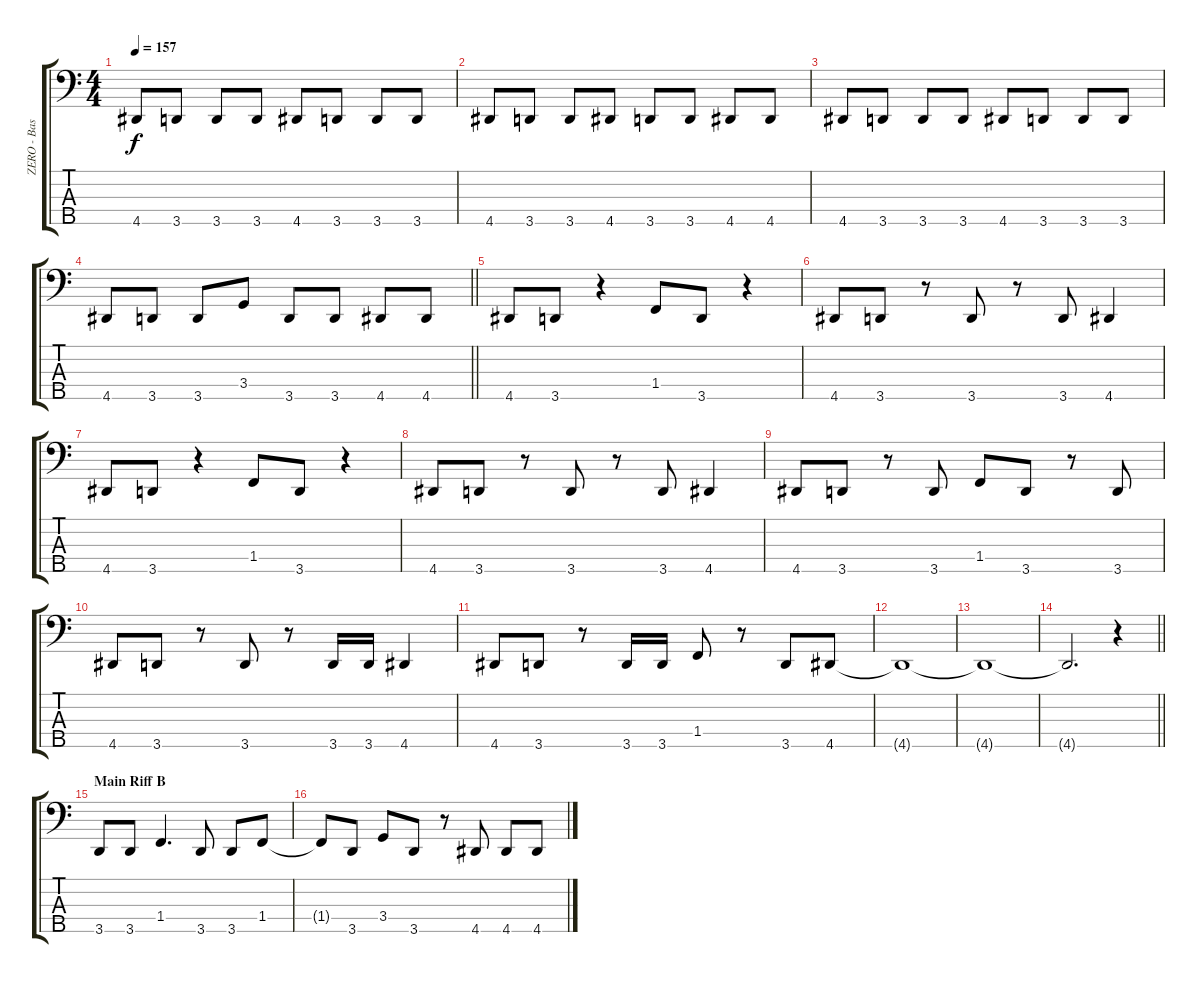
\track ("ZERO - Bass" "ZERO - Bas") {instrument electricbassfinger}
\staff {score tabs}
\tuning (G2 D2 A1 E1 B0) {hide}
\ts (4 4)
\tempo 157
\clef f4
\ks c
4.5.8{dy f} 3.5.8 3.5.8 3.5.8 4.5.8 3.5.8 3.5.8 3.5.8 |
4.5.8 3.5.8 3.5.8 4.5.8 3.5.8 3.5.8 4.5.8 4.5.8 |
4.5.8 3.5.8 3.5.8 3.5.8 4.5.8 3.5.8 3.5.8 3.5.8 |
\barLineRight lightlight
4.5.8 3.5.8 3.5.8 3.4.8 3.5.8 3.5.8 4.5.8 4.5.8 |
\section ("" "")
4.5.8 3.5.8 r.4 1.4.8 3.5.8 r.4 |
4.5.8 3.5.8 r.8 3.5.8 r.8 3.5.8 4.5.4 |
4.5.8 3.5.8 r.4 1.4.8 3.5.8 r.4 |
4.5.8 3.5.8 r.8 3.5.8 r.8 3.5.8 4.5.4 |
4.5.8 3.5.8 r.8 3.5.8 1.4.8 3.5.8 r.8 3.5.8 |
4.5.8 3.5.8 r.8 3.5.8 r.8 3.5.16 3.5.16 4.5.4 |
4.5.8 3.5.8 r.8 3.5.16 3.5.16 1.4.8 r.8 3.5.8 4.5.8 |
4.5{t}.1 |
4.5{t}.1 |
\barLineRight lightlight
4.5{t}.2{d} r.4 |
\section ("" "Main Riff B")
3.5.8 3.5.8 1.4.4{d} 3.5.8 3.5.8 1.4.8 |
1.4{t}.8 3.5.8 3.4.8 3.5.8 r.8 4.5.8 4.5.8 4.5.8
